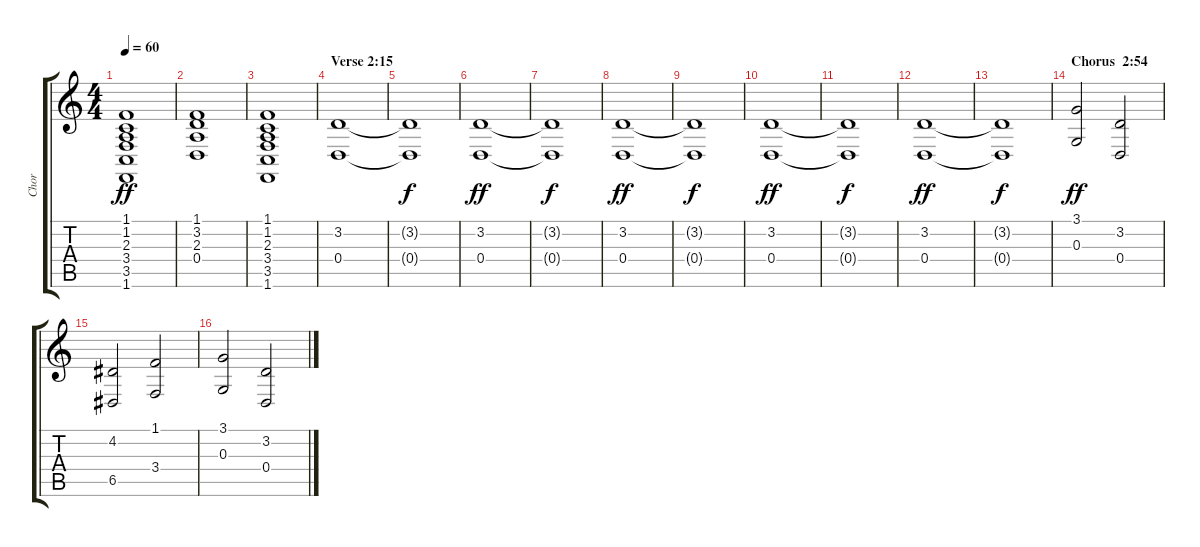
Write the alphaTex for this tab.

\track ("Chor" "Chor") {instrument choiraahs}
\staff {score tabs}
\tuning (E4 B3 G3 D3 A2 E2) {hide}
\ts (4 4)
\tempo 60
\clef g2
\ks c
(1.1 1.2 2.3 3.4 3.5 1.6).1{dy ff} |
(1.1 3.2 2.3 0.4).1 |
(1.1 1.2 2.3 3.4 3.5 1.6).1 |
\section ("" "Verse 2:15")
(3.2 0.4).1 |
(3.2{t} 0.4{t}).1{dy f} |
(3.2 0.4).1{dy ff} |
(3.2{t} 0.4{t}).1{dy f} |
(3.2 0.4).1{dy ff} |
(3.2{t} 0.4{t}).1{dy f} |
(3.2 0.4).1{dy ff} |
(3.2{t} 0.4{t}).1{dy f} |
(3.2 0.4).1{dy ff} |
(3.2{t} 0.4{t}).1{dy f} |
\section ("" "Chorus  2:54")
(3.1 0.3).2{dy ff} (3.2 0.4).2 |
(4.2 6.5).2 (1.1 3.4).2 |
(3.1 0.3).2 (3.2 0.4).2
